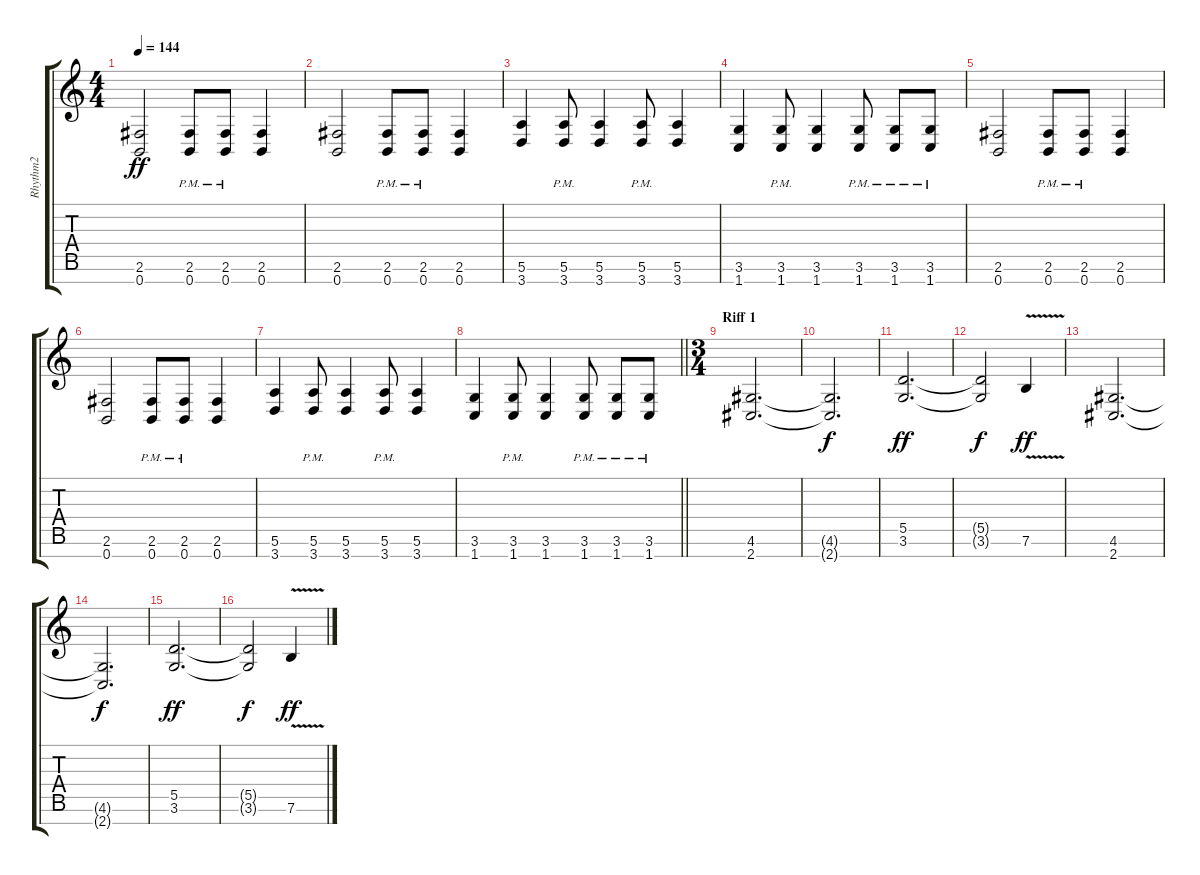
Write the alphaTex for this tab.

\track ("Rhythm2" "Rhythm2") {instrument overdrivenguitar}
\staff {score tabs}
\tuning (E4 B3 G3 D3 A2 E2 B1) {hide}
\ts (4 4)
\tempo 144
\clef g2
\ks c
(2.6 0.7).2{dy ff} (2.6{pm} 0.7{pm}).8 (2.6{pm} 0.7{pm}).8 (2.6 0.7).4 |
(2.6 0.7).2 (2.6{pm} 0.7{pm}).8 (2.6{pm} 0.7{pm}).8 (2.6 0.7).4 |
(5.6 3.7).4 (5.6{pm} 3.7{pm}).8 (5.6 3.7).4 (5.6{pm} 3.7{pm}).8 (5.6 3.7).4 |
(3.6 1.7).4 (3.6{pm} 1.7{pm}).8 (3.6 1.7).4 (3.6{pm} 1.7{pm}).8 (3.6{pm} 1.7{pm}).8 (3.6{pm} 1.7{pm}).8 |
(2.6 0.7).2 (2.6{pm} 0.7{pm}).8 (2.6{pm} 0.7{pm}).8 (2.6 0.7).4 |
(2.6 0.7).2 (2.6{pm} 0.7{pm}).8 (2.6{pm} 0.7{pm}).8 (2.6 0.7).4 |
(5.6 3.7).4 (5.6{pm} 3.7{pm}).8 (5.6 3.7).4 (5.6{pm} 3.7{pm}).8 (5.6 3.7).4 |
\barLineRight lightlight
(3.6 1.7).4 (3.6{pm} 1.7{pm}).8 (3.6 1.7).4 (3.6{pm} 1.7{pm}).8 (3.6{pm} 1.7{pm}).8 (3.6{pm} 1.7{pm}).8 |
\ts (3 4)
\section ("" "Riff 1")
(4.6 2.7).2{d} |
(4.6{t} 2.7{t}).2{d dy f} |
(5.5 3.6).2{d dy ff} |
(5.5{t} 3.6{t}).2{dy f} 7.6{v}.4{dy ff} |
(4.6 2.7).2{d} |
(4.6{t} 2.7{t}).2{d dy f} |
(5.5 3.6).2{d dy ff} |
(5.5{t} 3.6{t}).2{dy f} 7.6{v}.4{dy ff}
